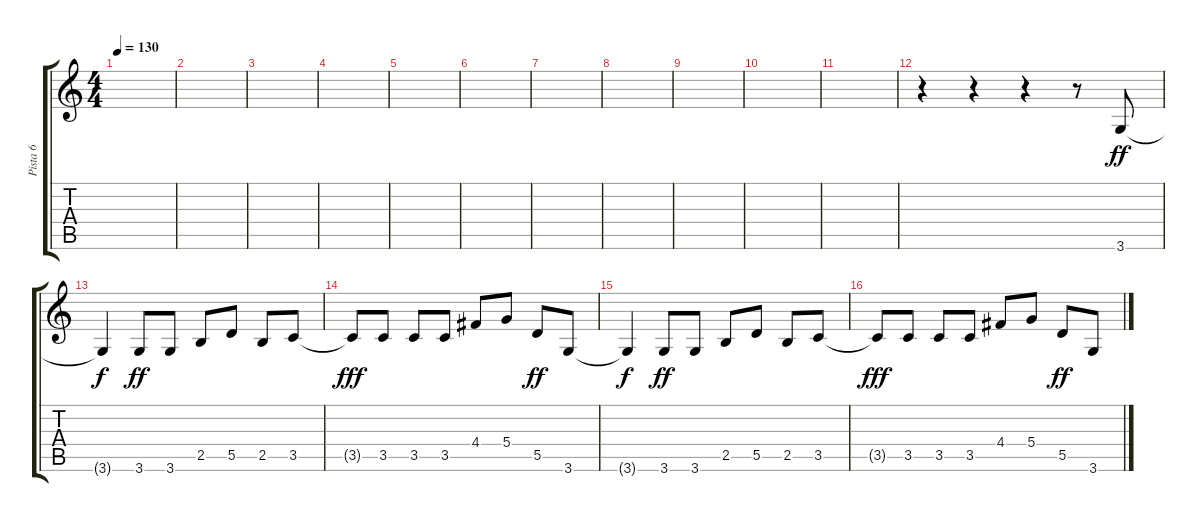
\track ("Pista 6" "Pista 6") {instrument overdrivenguitar}
\staff {score tabs}
\tuning (E4 B3 G3 D3 A2 E2) {hide}
\ts (4 4)
\tempo 130
\clef g2
\ks c
|
|
|
|
|
|
|
|
|
|
|
r.4 r.4 r.4 r.8 3.6.8{dy ff} |
3.6{t}.4{dy f} 3.6.8{dy ff} 3.6.8 2.5.8 5.5.8 2.5.8 3.5.8 |
3.5{t}.8{dy fff} 3.5.8 3.5.8 3.5.8 4.4.8 5.4.8 5.5.8{dy ff} 3.6.8 |
3.6{t}.4{dy f} 3.6.8{dy ff} 3.6.8 2.5.8 5.5.8 2.5.8 3.5.8 |
3.5{t}.8{dy fff} 3.5.8 3.5.8 3.5.8 4.4.8 5.4.8 5.5.8{dy ff} 3.6.8
